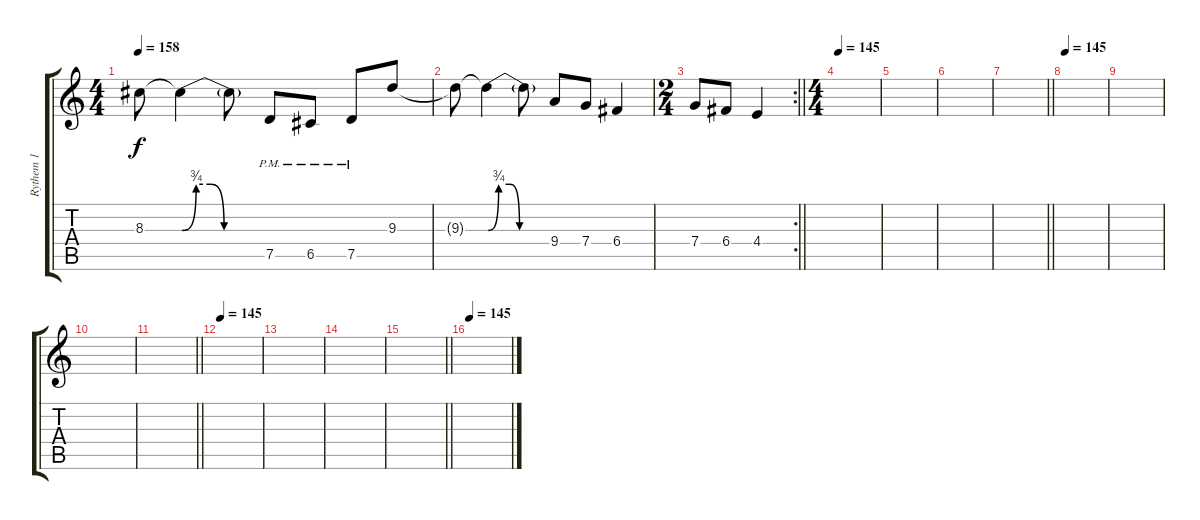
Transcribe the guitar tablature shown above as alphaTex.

\track ("Rythem 1" "Rythem 1") {instrument overdrivenguitar}
\staff {score tabs}
\tuning (D4 A3 F3 C3 G2 D2) {hide}
\ts (4 4)
\tempo 158
\clef g2
\ks c
8.3{t}.8{dy f} 8.3{be (custom 0 0 10 3 20 3 30 0 60 0) t}.4 8.3{t}.8 7.5{pm}.8 6.5{pm}.8 7.5{pm}.8 9.3.8 |
9.3{t}.8 9.3{be (custom 0 0 10 3 20 3 30 0 60 0) t}.4 9.3{t}.8 9.4.8 7.4.8 6.4.4 |
\rc 2
\ts (2 4)
\barLineRight lightlight
7.4.8 6.4.8 4.4.4 |
\ts (4 4)
\section ("" "")
\tempo 145
|
|
|
\barLineRight lightlight
|
\tempo 145
|
|
|
\barLineRight lightlight
|
\tempo 145
|
|
|
\barLineRight lightlight
|
\tempo 145
